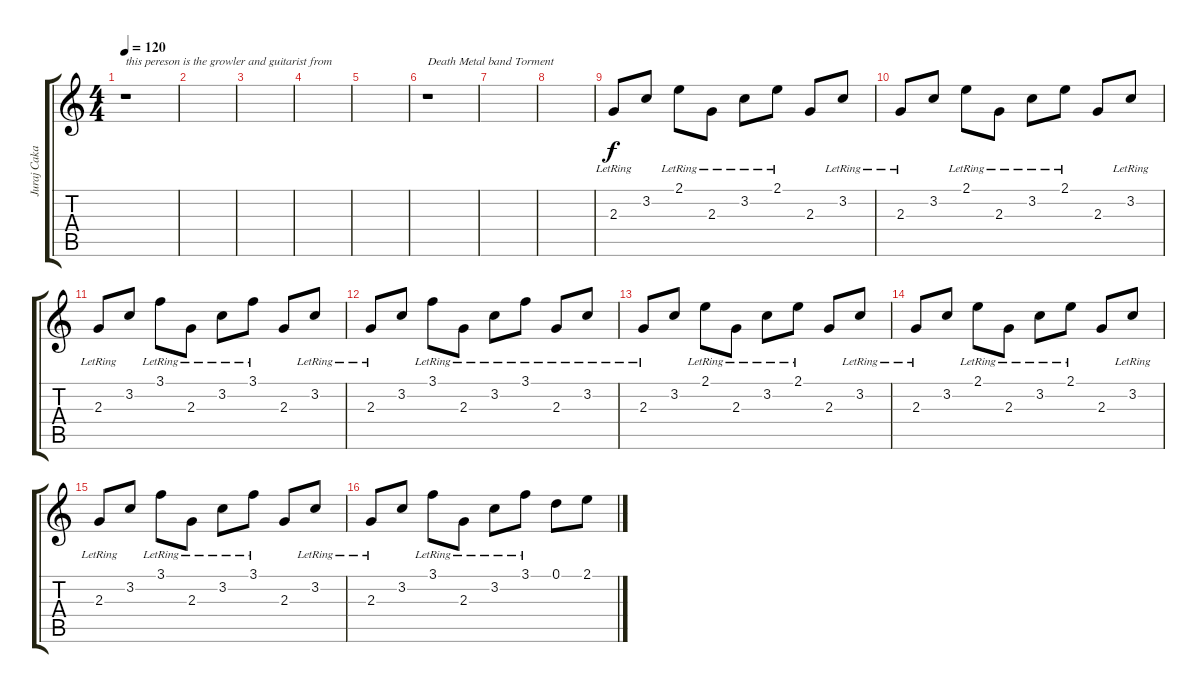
\track ("Juraj Cakajda" "Juraj Caka") {instrument acousticguitarsteel}
\staff {score tabs}
\tuning (D4 A3 F3 C3 G2 C2) {hide}
\ts (4 4)
\tempo 120
\clef g2
\ks c
r.1{txt "this pereson is the growler and guitarist from" dy f instrument acousticguitarsteel} |
|
|
|
|
r.1{txt "Death Metal band Torment"} |
|
|
2.3{lr}.8 3.2.8 2.1{lr}.8 2.3{lr}.8 3.2{lr}.8 2.1{lr}.8 2.3.8 3.2{lr}.8 |
2.3{lr}.8 3.2.8 2.1{lr}.8 2.3{lr}.8 3.2{lr}.8 2.1{lr}.8 2.3.8 3.2{lr}.8 |
2.3{lr}.8 3.2.8 3.1{lr}.8 2.3{lr}.8 3.2{lr}.8 3.1{lr}.8 2.3.8 3.2{lr}.8 |
2.3{lr}.8 3.2.8 3.1{lr}.8 2.3{lr}.8 3.2{lr}.8 3.1{lr}.8 2.3{lr}.8 3.2{lr}.8 |
2.3{lr}.8 3.2.8 2.1{lr}.8 2.3{lr}.8 3.2{lr}.8 2.1{lr}.8 2.3.8 3.2{lr}.8 |
2.3{lr}.8 3.2.8 2.1{lr}.8 2.3{lr}.8 3.2{lr}.8 2.1{lr}.8 2.3.8 3.2{lr}.8 |
2.3{lr}.8 3.2.8 3.1{lr}.8 2.3{lr}.8 3.2{lr}.8 3.1{lr}.8 2.3.8 3.2{lr}.8 |
2.3{lr}.8 3.2.8 3.1{lr}.8 2.3{lr}.8 3.2{lr}.8 3.1{lr}.8 0.1.8 2.1.8
